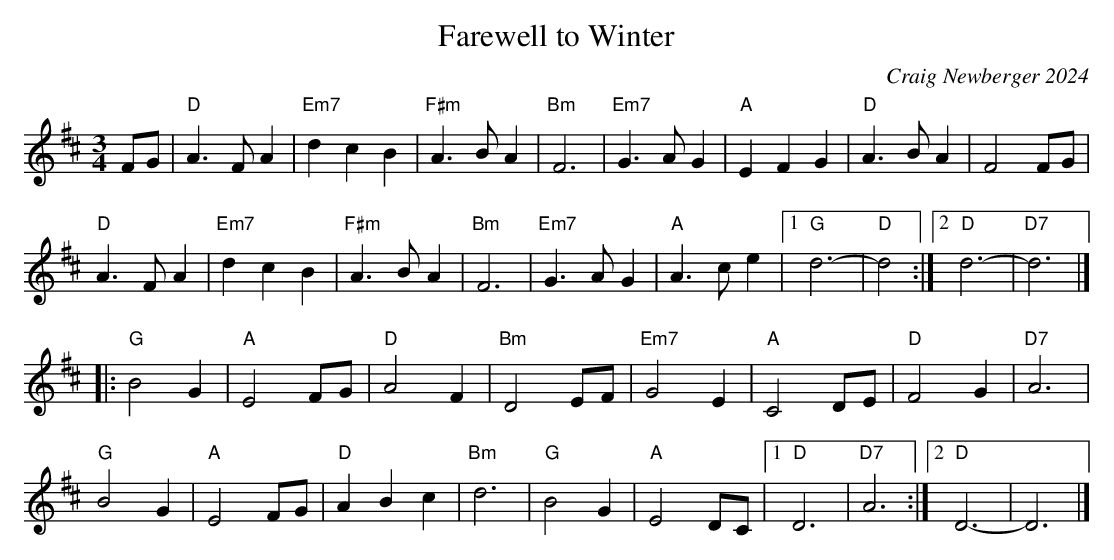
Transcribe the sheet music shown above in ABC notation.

X:1
T:Farewell to Winter
C:Craig Newberger 2024
M:3/4
L:1/8
K:D
FG|"D"A3FA2|"Em7"d2c2B2|"F#m"A3BA2|"Bm"F6|\
"Em7"G3AG2|"A"E2F2G2|"D"A3BA2|F4FG|
"D"A3FA2|"Em7"d2c2B2|"F#m"A3BA2|"Bm"F6|\
"Em7"G3AG2|"A"A3ce2|1"G"d6-|"D"d4:|2"D"d6-|"D7"d6|]
|:"G"B4G2|"A"E4FG|"D"A4F2|"Bm"D4EF|\
"Em7"G4E2|"A"C4DE|"D"F4G2|"D7"A6|
"G"B4G2|"A"E4FG|"D"A2B2c2|"Bm"d6|\
"G"B4G2|"A"E4DC|1"D"D6|"D7"A6:|2"D"D6-|D6|]
